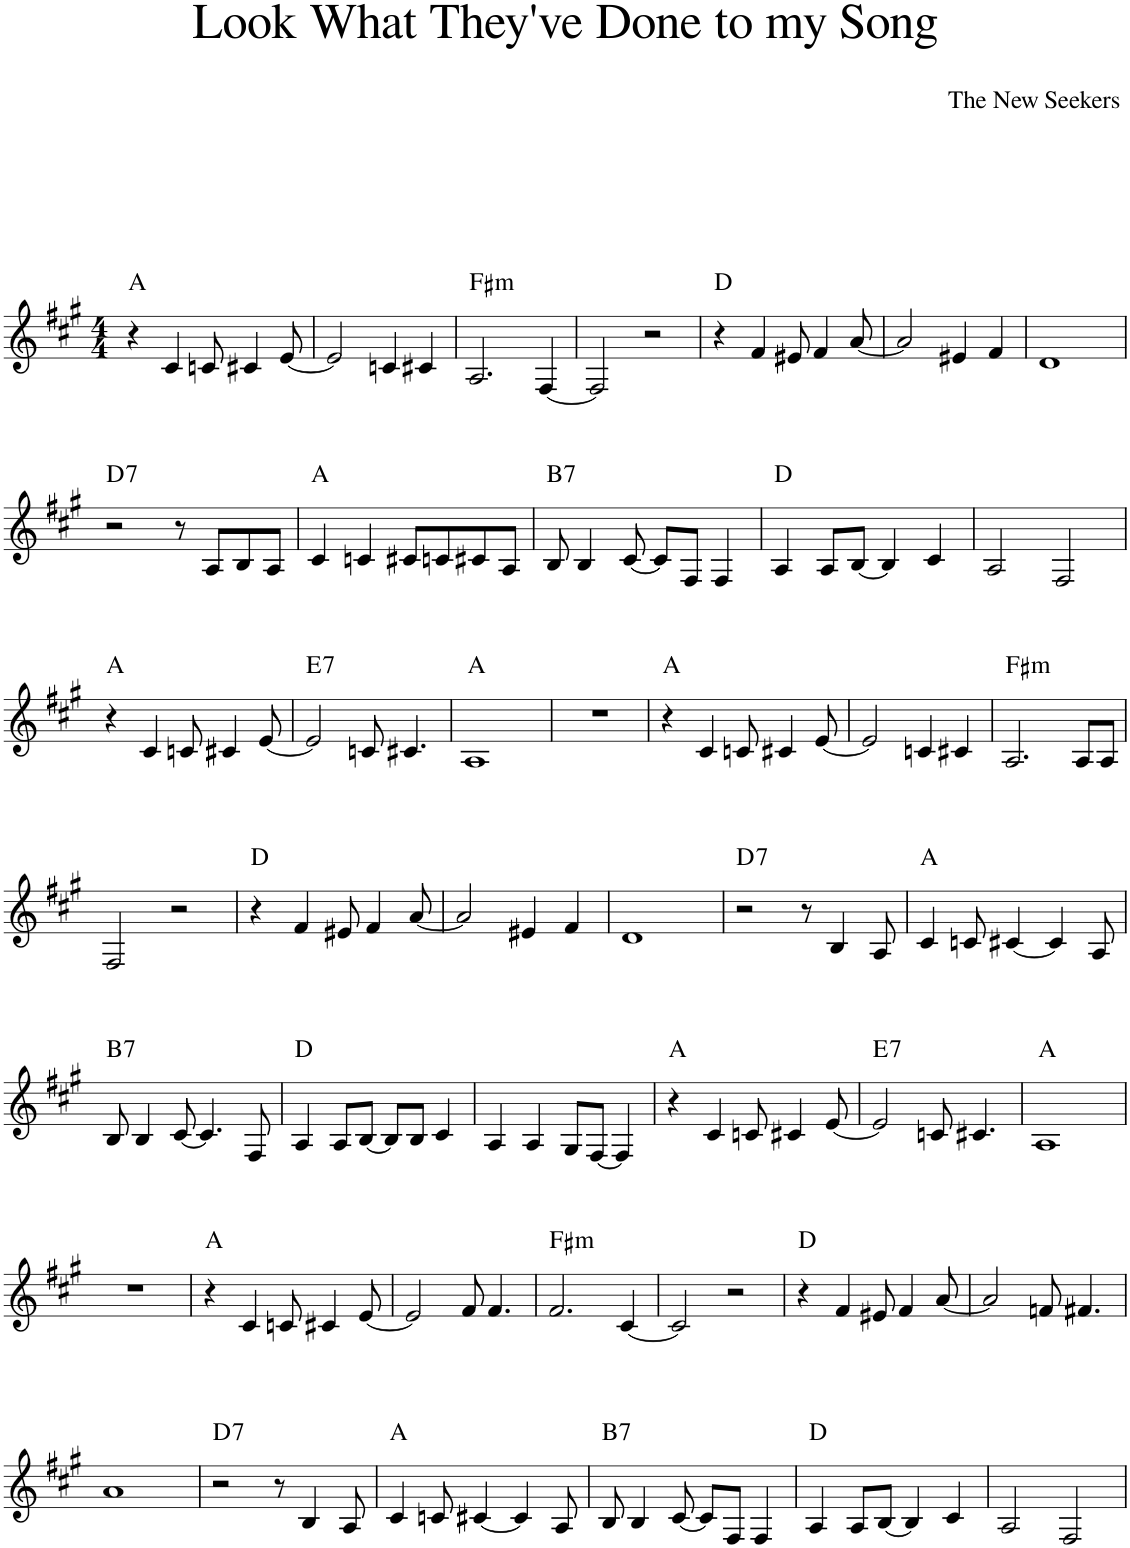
**kern	**harte
*part1	*part1
*staff1	*
*I"Piano	*
*I'Pno.	*
*clefG2	*
*k[f#c#g#]	*
*M4/4	*
=1	=1
4r	A:maj
4c#/	.
8cn/	.
4c#X/	.
[8e/	.
=2	=2
2e/]	.
4cn/	.
4c#X/	.
=3	=3
!	!LO:H:kt=m
2.A/	F#:min
[4F#/	.
=4	=4
2F#/]	.
2r	.
=5	=5
4r	D:maj
4f#/	.
8e#X/	.
4f#/	.
[8a/	.
=6	=6
2a/]	.
4e#X/	.
4f#/	.
=7	=7
1d	.
!!LO:LB:g=z
=8	=8
!	!LO:H:kt=7
2r	D:7
8r	.
8A/L	.
8B/	.
8A/J	.
=9	=9
4c#/	A:maj
4cn/	.
8c#X/L	.
8cn/	.
8c#X/	.
8A/J	.
=10	=10
!	!LO:H:kt=7
8B/	B:7
4B/	.
[8c#/	.
8c#/L]	.
8F#/J	.
4F#/	.
=11	=11
4A/	D:maj
8A/L	.
[8B/J	.
4B/]	.
4c#/	.
=12	=12
2A/	.
2F#/	.
!!LO:LB:g=z
=13	=13
4r	A:maj
4c#/	.
8cn/	.
4c#X/	.
[8e/	.
=14	=14
!	!LO:H:kt=7
2e/]	E:7
8cn/	.
4.c#X/	.
=15	=15
1A	A:maj
=16	=16
1r	.
=17	=17
4r	A:maj
4c#/	.
8cn/	.
4c#X/	.
[8e/	.
=18	=18
2e/]	.
4cn/	.
4c#X/	.
=19	=19
!	!LO:H:kt=m
2.A/	F#:min
8A/L	.
8A/J	.
!!LO:LB:g=z
=20	=20
2F#/	.
2r	.
=21	=21
4r	D:maj
4f#/	.
8e#X/	.
4f#/	.
[8a/	.
=22	=22
2a/]	.
4e#X/	.
4f#/	.
=23	=23
1d	.
=24	=24
!	!LO:H:kt=7
2r	D:7
8r	.
4B/	.
8A/	.
=25	=25
4c#/	A:maj
8cn/	.
[4c#X/	.
4c#/]	.
8A/	.
!!LO:LB:g=z
=26	=26
!	!LO:H:kt=7
8B/	B:7
4B/	.
[8c#/	.
4.c#/]	.
8F#/	.
=27	=27
4A/	D:maj
8A/L	.
[8B/J	.
8B/L]	.
8B/J	.
4c#/	.
=28	=28
4A/	.
4A/	.
8G#/L	.
[8F#/J	.
4F#/]	.
=29	=29
4r	A:maj
4c#/	.
8cn/	.
4c#X/	.
[8e/	.
=30	=30
!	!LO:H:kt=7
2e/]	E:7
8cn/	.
4.c#X/	.
=31	=31
1A	A:maj
!!LO:LB:g=z
=32	=32
1r	.
=33	=33
4r	A:maj
4c#/	.
8cn/	.
4c#X/	.
[8e/	.
=34	=34
2e/]	.
8f#/	.
4.f#/	.
=35	=35
!	!LO:H:kt=m
2.f#/	F#:min
[4c#/	.
=36	=36
2c#/]	.
2r	.
=37	=37
4r	D:maj
4f#/	.
8e#X/	.
4f#/	.
[8a/	.
=38	=38
2a/]	.
8fn/	.
4.f#X/	.
!!LO:LB:g=z
=39	=39
1a	.
=40	=40
!	!LO:H:kt=7
2r	D:7
8r	.
4B/	.
8A/	.
=41	=41
4c#/	A:maj
8cn/	.
[4c#X/	.
4c#/]	.
8A/	.
=42	=42
!	!LO:H:kt=7
8B/	B:7
4B/	.
[8c#/	.
8c#/L]	.
8F#/J	.
4F#/	.
=43	=43
4A/	D:maj
8A/L	.
[8B/J	.
4B/]	.
4c#/	.
=44	=44
2A/	.
2F#/	.
=	=
*-	*-
